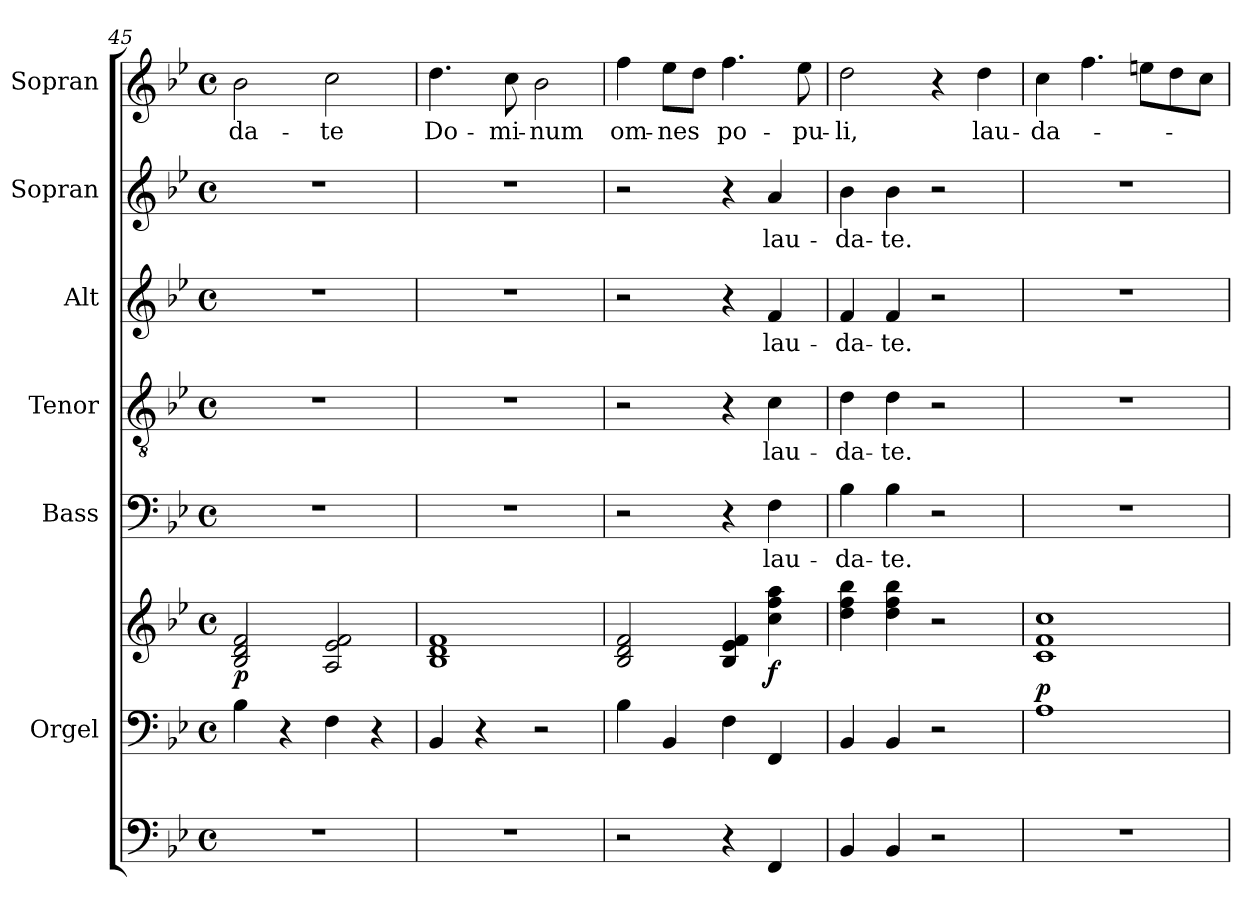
**kern	**kern	**kern	**dynam	**kern	**text	**kern	**text	**kern	**text	**kern	**text	**kern	**text
*part7	*part6	*part6	*part6	*part5	*part5	*part4	*part4	*part3	*part3	*part2	*part2	*part1	*part1
*staff8	*staff7	*staff6	*staff6/7	*staff5	*staff5	*staff4	*staff4	*staff3	*staff3	*staff2	*staff2	*staff1	*staff1
*	*I"Orgel	*	*	*I"Bass	*	*I"Tenor	*	*I"Alt	*	*I"Sopran	*	*I"Sopran	*
*	*I'Org.	*	*	*I'B.	*	*I'T.	*	*I'A.	*	*I'S.	*	*I'S.	*
*clefF4	*clefF4	*clefG2	*	*clefF4	*	*clefGv2	*	*clefG2	*	*clefG2	*	*clefG2	*
*k[b-e-]	*k[b-e-]	*k[b-e-]	*	*k[b-e-]	*	*k[b-e-]	*	*k[b-e-]	*	*k[b-e-]	*	*k[b-e-]	*
*B-:	*B-:	*B-:	*	*B-:	*	*B-:	*	*B-:	*	*B-:	*	*B-:	*
*M4/4	*M4/4	*M4/4	*	*M4/4	*	*M4/4	*	*M4/4	*	*M4/4	*	*M4/4	*
*met(c)	*met(c)	*met(c)	*	*met(c)	*	*met(c)	*	*met(c)	*	*met(c)	*	*met(c)	*
=45	=45	=45	=45	=45	=45	=45	=45	=45	=45	=45	=45	=45	=45
!	!	!	!LO:DY:b	!	!	!	!	!	!	!	!	!	!LO:LY:b
1r	4B-\	2B-/ 2d/ 2f/	p	1r	.	1r	.	1r	.	1r	.	2b-\	-da-
.	4r	.	.	.	.	.	.	.	.	.	.	.	.
!	!	!	!	!	!	!	!	!	!	!	!	!	!LO:LY:b
.	4F\	2A/ 2e-/ 2f/	.	.	.	.	.	.	.	.	.	2cc\	-te
.	4r	.	.	.	.	.	.	.	.	.	.	.	.
=46	=46	=46	=46	=46	=46	=46	=46	=46	=46	=46	=46	=46	=46
!	!	!	!	!	!	!	!	!	!	!	!	!	!LO:LY:b
1r	4BB-/	1B- 1d 1f	.	1r	.	1r	.	1r	.	1r	.	4.dd\	Do-
.	4r	.	.	.	.	.	.	.	.	.	.	.	.
!	!	!	!	!	!	!	!	!	!	!	!	!	!LO:LY:b
.	.	.	.	.	.	.	.	.	.	.	.	8cc\	-mi-
!	!	!	!	!	!	!	!	!	!	!	!	!	!LO:LY:b
.	2r	.	.	.	.	.	.	.	.	.	.	2b-\	-num
=47	=47	=47	=47	=47	=47	=47	=47	=47	=47	=47	=47	=47	=47
!	!	!	!	!	!	!	!	!	!	!	!	!	!LO:LY:b
2r	4B-\	2B-/ 2d/ 2f/	.	2r	.	2r	.	2r	.	2r	.	4ff\	om-
!	!	!	!	!	!	!	!	!	!	!	!	!	!LO:LY:b
.	4BB-/	.	.	.	.	.	.	.	.	.	.	8ee-\L	-nes
.	.	.	.	.	.	.	.	.	.	.	.	8dd\J	.
!	!	!	!	!	!	!	!	!	!	!	!	!	!LO:LY:b
4r	4F\	4B-/ 4e-/ 4f/	.	4r	.	4r	.	4r	.	4r	.	4.ff\	po-
!	!	!	!LO:DY:b	!	!LO:LY:b	!	!LO:LY:b	!	!LO:LY:b	!	!LO:LY:b	!	!
4FF/	4FF/	4cc\ 4ff\ 4aa\	f	4F\	lau-	4c\	lau-	4f/	lau-	4a/	lau-	.	.
!	!	!	!	!	!	!	!	!	!	!	!	!	!LO:LY:b
.	.	.	.	.	.	.	.	.	.	.	.	8ee-\	-pu-
=48	=48	=48	=48	=48	=48	=48	=48	=48	=48	=48	=48	=48	=48
!	!	!	!	!	!LO:LY:b	!	!LO:LY:b	!	!LO:LY:b	!	!LO:LY:b	!	!LO:LY:b
4BB-/	4BB-/	4dd\ 4ff\ 4bb-\	.	4B-\	-da-	4d\	-da-	4f/	-da-	4b-\	-da-	2dd\	-li,
!	!	!	!	!	!LO:LY:b	!	!LO:LY:b	!	!LO:LY:b	!	!LO:LY:b	!	!
4BB-/	4BB-/	4dd\ 4ff\ 4bb-\	.	4B-\	-te.	4d\	-te.	4f/	-te.	4b-\	-te.	.	.
2r	2r	2r	.	2r	.	2r	.	2r	.	2r	.	4r	.
!	!	!	!	!	!	!	!	!	!	!	!	!	!LO:LY:b
.	.	.	.	.	.	.	.	.	.	.	.	4dd\	lau-
=49	=49	=49	=49	=49	=49	=49	=49	=49	=49	=49	=49	=49	=49
!	!	!	!LO:DY:a=2	!	!	!	!	!	!	!	!	!	!LO:LY:b
1r	1A	1c 1f 1cc	p	1r	.	1r	.	1r	.	1r	.	4cc\	-da-
.	.	.	.	.	.	.	.	.	.	.	.	4.ff\	.
.	.	.	.	.	.	.	.	.	.	.	.	8een\L	.
.	.	.	.	.	.	.	.	.	.	.	.	8dd\	.
.	.	.	.	.	.	.	.	.	.	.	.	8cc\J	.
=	=	=	=	=	=	=	=	=	=	=	=	=	=
*-	*-	*-	*-	*-	*-	*-	*-	*-	*-	*-	*-	*-	*-
